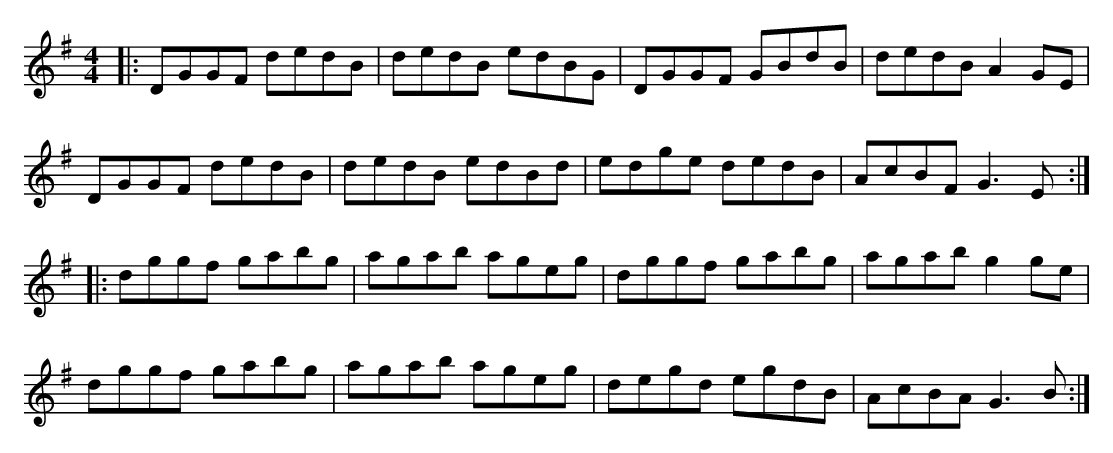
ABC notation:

X:1
M:4/4
K:G
|:DGGF dedB|dedB edBG|DGGF GBdB|dedB A2 GE|
DGGF dedB|dedB edBd|edge dedB|AcBF G3E:|
|:dggf gabg|agab ageg|dggf gabg|agab g2 ge|
dggf gabg|agab ageg|degd egdB|AcBA G3B:|
